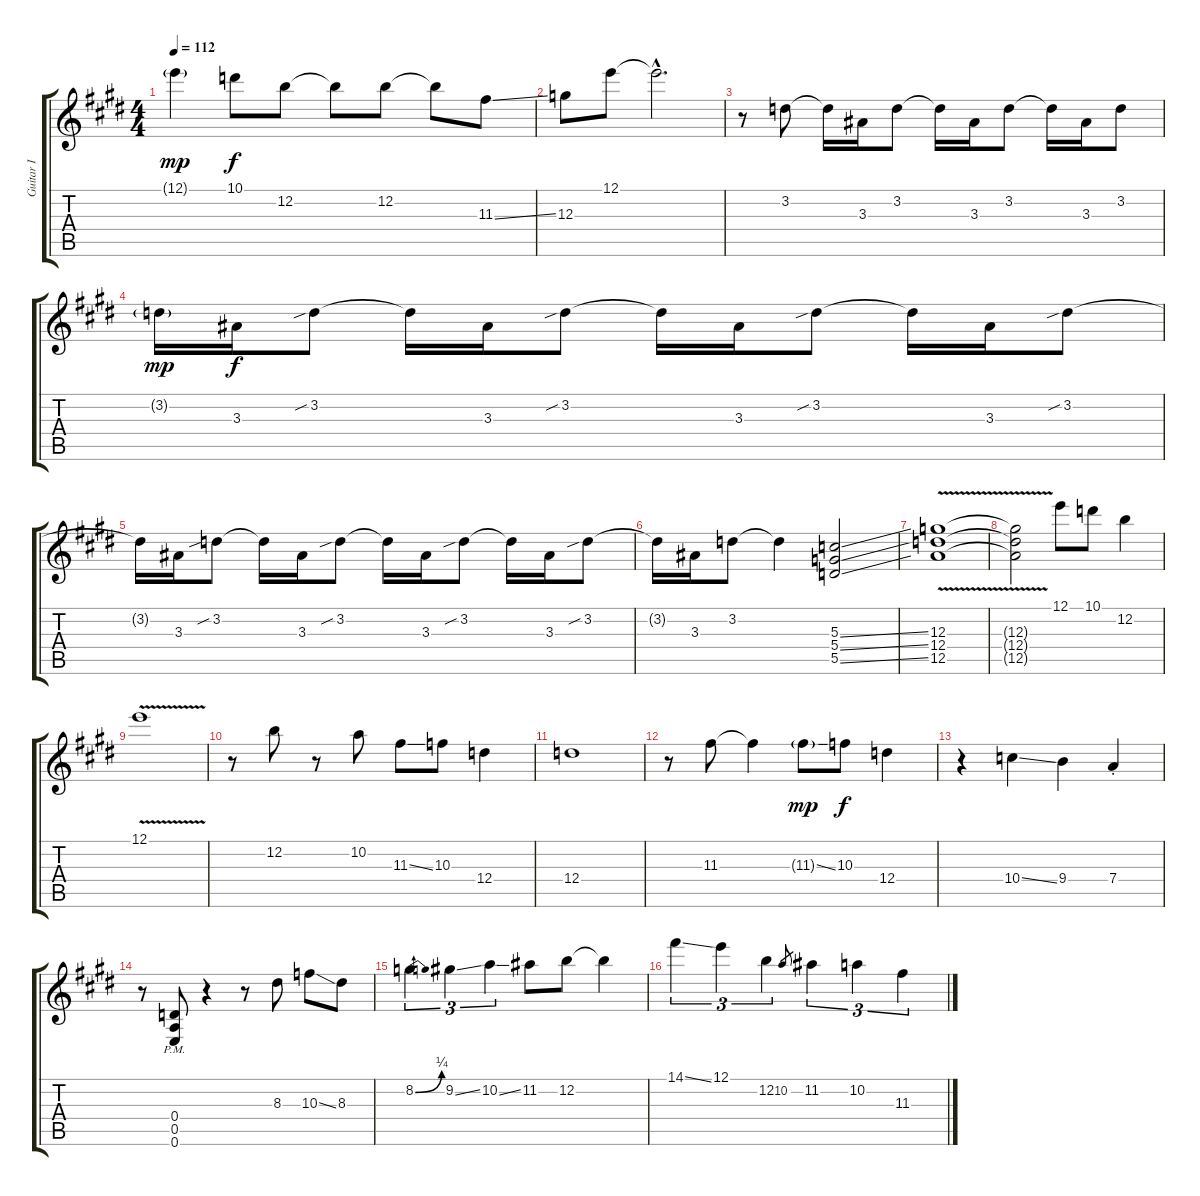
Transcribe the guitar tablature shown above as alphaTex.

\track ("Guitar I" "Guitar I") {instrument electricguitarclean}
\staff {score tabs}
\tuning (E4 B3 G3 D3 A2 E2) {hide}
\ts (4 4)
\tempo 112
\clef g2
\ks e
12.1{g}.4{dy mp} 10.1.8{dy f} 12.2.8 12.2{t}.8 12.2.8 12.2{t}.8 11.3{ss}.8 |
12.3.8 12.1.8 12.1{hac t}.2{d} |
r.8 3.2.8 3.2{t}.16 3.3.16 3.2.8 3.2{t}.16 3.3.16 3.2.8 3.2{t}.16 3.3.16 3.2.8 |
3.2{g}.16{dy mp} 3.3.16{dy f} 3.2{sib}.8 3.2{t}.16 3.3.16 3.2{sib}.8 3.2{t}.16 3.3.16 3.2{sib}.8 3.2{t}.16 3.3.16 3.2{sib}.8 |
3.2{t}.16 3.3.16 3.2{sib}.8 3.2{t}.16 3.3.16 3.2{sib}.8 3.2{t}.16 3.3.16 3.2{sib}.8 3.2{t}.16 3.3.16 3.2{sib}.8 |
3.2{t}.16 3.3.16 3.2.8 3.2{t}.4 (5.3{ss} 5.4{ss} 5.5{ss}).2 |
(12.3{v} 12.4{v} 12.5{v}).1 |
(12.3{t} 12.4{t} 12.5{t}).2 12.1.8 10.1.8 12.2.4 |
12.1{v}.1 |
r.8 12.2.8 r.8 10.2.8 11.3{ss}.8 10.3.8 12.4.4 |
12.4.1 |
r.8 11.3.8 11.3{t}.4 11.3{ss g}.8{dy mp} 10.3.8{dy f} 12.4.4 |
r.4 10.4{ss}.4 9.4.4 7.4{st}.4 |
r.8 (0.4{pm} 0.5{pm} 0.6{pm}).8 r.4 r.8 8.3.8 10.3{ss}.8 8.3.8 |
8.2{be (bend 0 0 60 1)}.4{tu (3 2)} 9.2{ss}.4{tu (3 2)} 10.2{ss}.4{tu (3 2)} 11.2.8 12.2.8 12.2{t}.4 |
14.1{ss}.4{tu (3 2)} 12.1.4{tu (3 2)} 12.2.4{tu (3 2)} 10.2.8{gr} 11.2.4{tu (3 2)} 10.2.4{tu (3 2)} 11.3.4{tu (3 2)}
